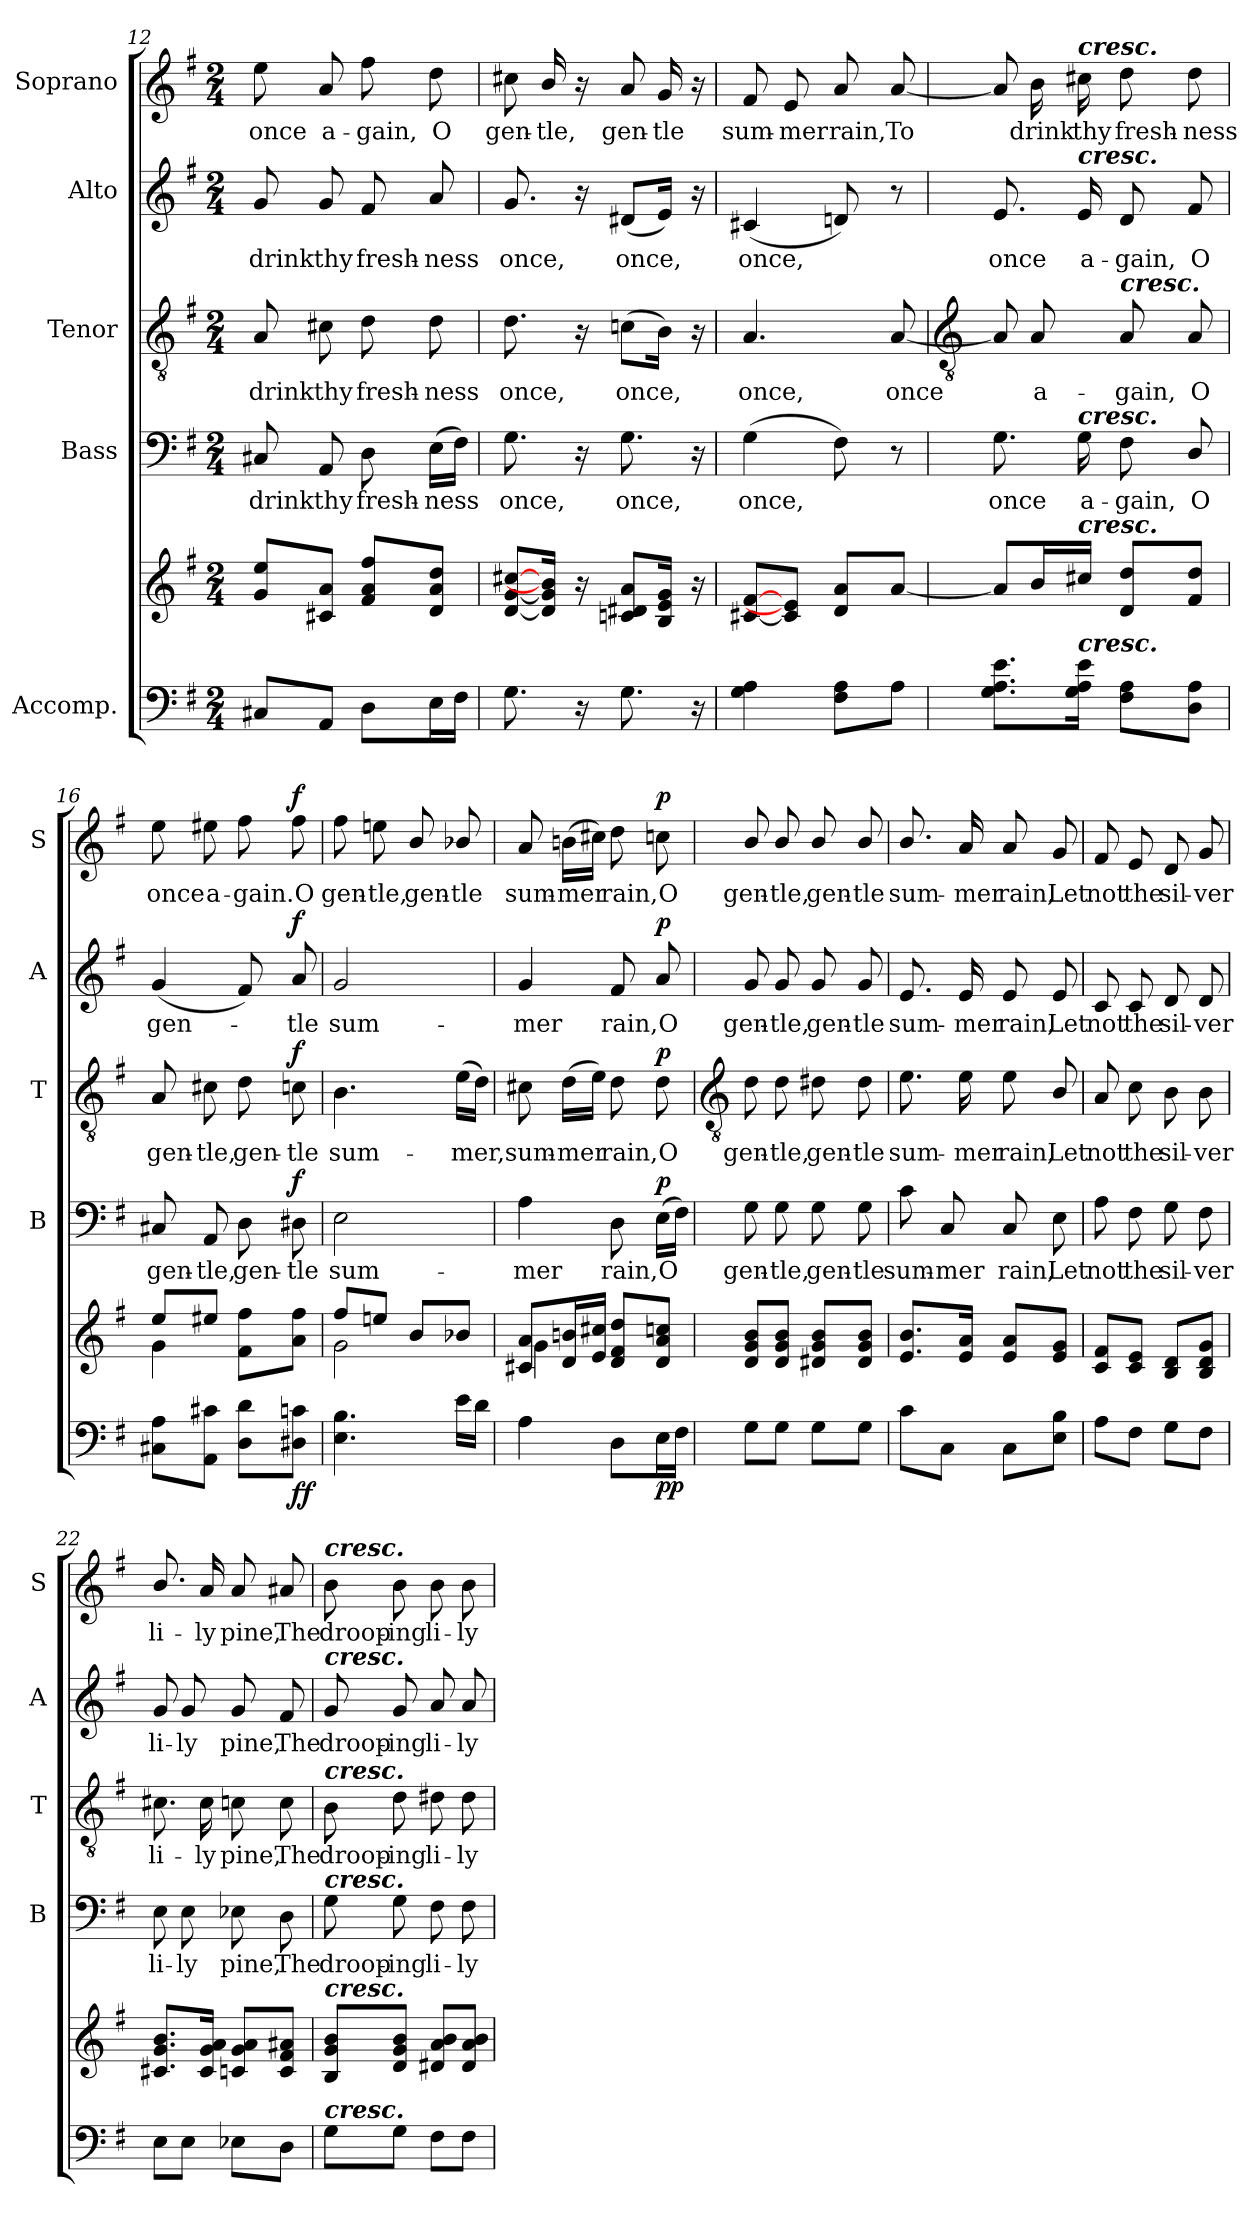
**kern	**kern	**dynam	**kern	**text	**dynam	**kern	**text	**dynam	**kern	**text	**dynam	**kern	**text	**dynam
*part5	*part5	*part5	*part4	*part4	*part4	*part3	*part3	*part3	*part2	*part2	*part2	*part1	*part1	*part1
*staff6	*staff5	*staff5/6	*staff4	*staff4	*staff4	*staff3	*staff3	*staff3	*staff2	*staff2	*staff2	*staff1	*staff1	*staff1
*I"Accomp.	*	*	*I"Bass	*	*	*I"Tenor	*	*	*I"Alto	*	*	*I"Soprano	*	*
*	*	*	*I'B	*	*	*I'T	*	*	*I'A	*	*	*I'S	*	*
*clefF4	*clefG2	*	*clefF4	*	*	*clefGv2	*	*	*clefG2	*	*	*clefG2	*	*
*k[f#]	*k[f#]	*	*k[f#]	*	*	*k[f#]	*	*	*k[f#]	*	*	*k[f#]	*	*
*G:	*G:	*	*G:	*	*	*G:	*	*	*G:	*	*	*G:	*	*
*M2/4	*M2/4	*	*M2/4	*	*	*M2/4	*	*	*M2/4	*	*	*M2/4	*	*
=12	=12	=12	=12	=12	=12	=12	=12	=12	=12	=12	=12	=12	=12	=12
!	!	!	!	!LO:LY:b	!	!	!LO:LY:b	!	!	!LO:LY:b	!	!	!LO:LY:b	!
8C#XL	8g 8eeL	.	8C#X	drink	.	8A	drink	.	8g	drink	.	8ee	once	.
!	!	!	!	!LO:LY:b	!	!	!LO:LY:b	!	!	!LO:LY:b	!	!	!LO:LY:b	!
8AAJ	8c#X 8aJ	.	8AA	thy	.	8c#X	thy	.	8g	thy	.	8a	a-	.
!	!	!	!	!LO:LY:b	!	!	!LO:LY:b	!	!	!LO:LY:b	!	!	!LO:LY:b	!
8DL	8f# 8a 8ff#L	.	8D	fresh-	.	8d	fresh-	.	8f#	fresh-	.	8ff#	-gain,	.
!	!	!	!	!LO:LY:b	!	!	!LO:LY:b	!	!	!LO:LY:b	!	!	!LO:LY:b	!
16EL	8d 8a 8ddJ	.	(>16ELL	-ness	.	8d	-ness	.	8a	-ness	.	8dd	O	.
16F#JJ	.	.	16F#JJ)	.	.	.	.	.	.	.	.	.	.	.
=13	=13	=13	=13	=13	=13	=13	=13	=13	=13	=13	=13	=13	=13	=13
!	!	!	!	!LO:LY:b	!	!	!LO:LY:b	!	!	!LO:LY:b	!	!	!LO:LY:b	!
8.G	[8d [8g [8cc#XL	.	8.G	once,	.	8.d	once,	.	8.g	once,	.	8cc#X	gen-	.
!	!	!	!	!	!	!	!	!	!	!	!	!	!LO:LY:b	!
.	16d] 16g] 16b]J	.	.	.	.	.	.	.	.	.	.	16b/	-tle,	.
16r	16r	.	16r	.	.	16r	.	.	16r	.	.	16r	.	.
!	!	!	!	!LO:LY:b	!	!	!LO:LY:b	!	!	!LO:LY:b	!	!	!LO:LY:b	!
8.G	8cn 8d#X 8aL	.	8.G	once,	.	(>8cnL	once,	.	(<8d#XL	once,	.	8a	gen-	.
!	!	!	!	!	!	!	!	!	!	!	!	!	!LO:LY:b	!
.	16B 16e 16gJ	.	.	.	.	16BJ)	.	.	16eJ)	.	.	16g	-tle	.
16r	16r	.	16r	.	.	16r	.	.	16r	.	.	16r	.	.
=14	=14	=14	=14	=14	=14	=14	=14	=14	=14	=14	=14	=14	=14	=14
!	!	!	!	!LO:LY:b	!	!	!LO:LY:b	!	!	!LO:LY:b	!	!	!LO:LY:b	!
4G 4A	[8c#X [8f#L	.	(>4G	once,	.	4.A	once,	.	(<4c#X	once,	.	8f#	sum-	.
!	!	!	!	!	!	!	!	!	!	!	!	!	!LO:LY:b	!
.	8c#] 8e]J	.	.	.	.	.	.	.	.	.	.	8e	-mer	.
!	!	!	!	!	!	!	!	!	!	!	!	!	!LO:LY:b	!
8F# 8AL	8d 8aL	.	8F#)	.	.	.	.	.	8dn)	.	.	8a	rain,	.
!	!	!	!	!	!	!	!LO:LY:b	!	!	!	!	!	!LO:LY:b	!
8AJ	[8aJ	.	8r	.	.	[8A	once	.	8r	.	.	[8aL	To	.
!!LO:LB:g=z
=15	=15	=15	=15	=15	=15	=15	=15	=15	=15	=15	=15	=15	=15	=15
*	*	*	*	*	*	*clefGv2	*	*	*	*	*	*	*	*
*	*^	*	*	*	*	*	*	*	*	*	*	*	*	*
!	!	!LO:N:vis=1	!	!	!LO:LY:b	!	!	!	!	!	!LO:LY:b	!	!	!	!
8.G 8.A 8.eL	8aL]	2ryy	.	8.G	once	.	8A]	.	.	8.e	once	.	8a]	.	.
!	!	!	!	!	!	!	!	!LO:LY:b	!	!	!	!	!	!LO:LY:b	!
.	16bL	.	.	.	.	.	8A	a-	.	.	.	.	16b	drink	.
!	!	!	!	!	!	!	!	!	!	!	!	!	!LO:TX:a:Bi:t=cresc.	!	!
!	!	!	!	!	!	!	!	!	!	!LO:TX:a:Bi:t=cresc.	!	!	!	!	!
!	!	!	!	!LO:TX:a:Bi:t=cresc.	!	!	!	!	!	!	!	!	!	!	!
!	!LO:TX:a:Bi:t=cresc.	!	!	!	!	!	!	!	!	!	!	!	!	!	!
!LO:TX:a:Bi:t=cresc.	!	!	!	!	!	!	!	!	!	!	!	!	!	!	!
!	!	!	!	!	!LO:LY:b	!	!	!	!	!	!LO:LY:b	!	!	!LO:LY:b	!
16G 16A 16eJ	16cc#XJJ	.	.	16G	a-	.	.	.	.	16e	a-	.	16cc#X	thy	.
!	!	!	!	!	!	!	!LO:TX:a:Bi:t=cresc.	!	!	!	!	!	!	!	!
!	!	!	!	!	!LO:LY:b	!	!	!LO:LY:b	!	!	!LO:LY:b	!	!	!LO:LY:b	!
8F# 8AL	8d 8ddL	.	.	8F#	-gain,	.	8A	-gain,	.	8d	-gain,	.	8dd	fresh-	.
!	!	!	!	!	!LO:LY:b	!	!	!LO:LY:b	!	!	!LO:LY:b	!	!	!LO:LY:b	!
8D 8AJ	8f# 8ddJ	.	.	8D/	O	.	8A	O	.	8f#	O	.	8dd	-ness	.
=16	=16	=16	=16	=16	=16	=16	=16	=16	=16	=16	=16	=16	=16	=16	=16
!	!	!	!	!	!LO:LY:b	!	!	!LO:LY:b	!	!	!LO:LY:b	!	!	!LO:LY:b	!
8C#X 8AL	8ee/L	4g\	.	8C#X	gen-	.	8A	gen-	.	(<4g	gen-	.	8ee	once	.
!	!	!	!	!	!LO:LY:b	!	!	!LO:LY:b	!	!	!	!	!	!LO:LY:b	!
8AA 8c#XJ	8ee#X/J	.	.	8AA	-tle,	.	8c#X	-tle,	.	.	.	.	8ee#X	a-	.
!	!	!	!	!	!LO:LY:b	!	!	!LO:LY:b	!	!	!	!	!	!LO:LY:b	!
8D 8dL	8f# 8ff#L	4ryy	.	8D	gen-	.	8d	gen-	.	8f#)	.	.	8ff#	-gain.	.
!	!	!	!LO:DY:b=2	!	!LO:LY:b	!	!	!LO:LY:b	!	!	!LO:LY:b	!	!	!LO:LY:b	!
!	!	!	!LO:DY:n=1:b	!	!	!LO:DY:b	!	!	!LO:DY:b	!	!	!LO:DY:b	!	!	!LO:DY:b
8D#X 8cnJ	8a 8ff#J	.	f f	8D#X	tle	f	8cn	tle	f	8a	tle	f	8ff#	O	f
=17	=17	=17	=17	=17	=17	=17	=17	=17	=17	=17	=17	=17	=17	=17	=17
!	!	!	!	!	!LO:LY:b	!	!	!LO:LY:b	!	!	!LO:LY:b	!	!	!LO:LY:b	!
4.E 4.B	8ff#/L	2g\	.	2E	sum-	.	4.B	sum-	.	2g	sum-	.	8ff#	gen-	.
!	!	!	!	!	!	!	!	!	!	!	!	!	!	!LO:LY:b	!
.	8een/J	.	.	.	.	.	.	.	.	.	.	.	8een	-tle,	.
!	!	!	!	!	!	!	!	!	!	!	!	!	!	!LO:LY:b	!
.	8b/L	.	.	.	.	.	.	.	.	.	.	.	8b/	gen-	.
!	!	!	!	!	!	!	!	!LO:LY:b	!	!	!	!	!	!LO:LY:b	!
16eLL	8b-X/J	.	.	.	.	.	(>16eLL	-mer,	.	.	.	.	8b-X/	-tle	.
16dJJ	.	.	.	.	.	.	16dJJ)	.	.	.	.	.	.	.	.
=18	=18	=18	=18	=18	=18	=18	=18	=18	=18	=18	=18	=18	=18	=18	=18
!	!	!	!	!	!LO:LY:b	!	!	!LO:LY:b	!	!	!LO:LY:b	!	!	!LO:LY:b	!
4A	8c#X 8aL	4g\	.	4A	-mer	.	8c#X	sum-	.	4g	-mer	.	8a	sum-	.
!	!	!	!	!	!	!	!	!LO:LY:b	!	!	!	!	!	!LO:LY:b	!
.	16d 16bnL	.	.	.	.	.	(>16dLL	-mer	.	.	.	.	(>16bnLL	-mer	.
.	16e 16cc#XJJ	.	.	.	.	.	16eJJ)	.	.	.	.	.	16cc#XJJ)	.	.
!	!	!	!	!	!LO:LY:b	!	!	!LO:LY:b	!	!	!LO:LY:b	!	!	!LO:LY:b	!
8DL	8d 8f# 8ddL	4ryy	.	8D	rain,	.	8d	rain,	.	8f#	rain,	.	8dd	rain,	.
!	!	!	!LO:DY:b=2	!	!LO:LY:b	!	!	!LO:LY:b	!	!	!LO:LY:b	!	!	!LO:LY:b	!
!	!	!	!LO:DY:n=1:b	!	!	!LO:DY:b	!	!	!LO:DY:b	!	!	!LO:DY:b	!	!	!LO:DY:b
16EL	8d 8a 8ccnJ	.	p p	(>16ELL	O	p	8d	O	p	8a	O	p	8ccn	O	p
16F#JJ	.	.	.	16F#JJ)	.	.	.	.	.	.	.	.	.	.	.
*	*v	*v	*	*	*	*	*	*	*	*	*	*	*	*	*
!!LO:LB:g=z
=19	=19	=19	=19	=19	=19	=19	=19	=19	=19	=19	=19	=19	=19	=19
*	*	*	*	*	*	*clefGv2	*	*	*	*	*	*	*	*
!	!	!	!	!LO:LY:b	!	!	!LO:LY:b	!	!	!LO:LY:b	!	!	!LO:LY:b	!
8GL	8d/ 8g/ 8b/L	.	8G	gen-	.	8d	gen-	.	8g	gen-	.	8b/	gen-	.
!	!	!	!	!LO:LY:b	!	!	!LO:LY:b	!	!	!LO:LY:b	!	!	!LO:LY:b	!
8GJ	8d/ 8g/ 8b/J	.	8G	-tle,	.	8d	-tle,	.	8g	-tle,	.	8b/	-tle,	.
!	!	!	!	!LO:LY:b	!	!	!LO:LY:b	!	!	!LO:LY:b	!	!	!LO:LY:b	!
8GL	8d#X/ 8g/ 8b/L	.	8G	gen-	.	8d#X	gen-	.	8g	gen-	.	8b/	gen-	.
!	!	!	!	!LO:LY:b	!	!	!LO:LY:b	!	!	!LO:LY:b	!	!	!LO:LY:b	!
8GJ	8d#/ 8g/ 8b/J	.	8G	-tle	.	8d#	-tle	.	8g	-tle	.	8b/	-tle	.
=20	=20	=20	=20	=20	=20	=20	=20	=20	=20	=20	=20	=20	=20	=20
!	!	!	!	!LO:LY:b	!	!	!LO:LY:b	!	!	!LO:LY:b	!	!	!LO:LY:b	!
8cL	8.e/ 8.b/L	.	8c	sum-	.	8.e	sum-	.	8.e	sum-	.	8.b/	sum-	.
!	!	!	!	!LO:LY:b	!	!	!	!	!	!	!	!	!	!
8CJ	.	.	8C	-mer	.	.	.	.	.	.	.	.	.	.
!	!	!	!	!	!	!	!LO:LY:b	!	!	!LO:LY:b	!	!	!LO:LY:b	!
.	16e 16aJ	.	.	.	.	16e	-mer	.	16e	-mer	.	16a	-mer	.
!	!	!	!	!LO:LY:b	!	!	!LO:LY:b	!	!	!LO:LY:b	!	!	!LO:LY:b	!
8CL	8e 8aL	.	8C	rain,	.	8e	rain,	.	8e	rain,	.	8a	rain,	.
!	!	!	!	!LO:LY:b	!	!	!LO:LY:b	!	!	!LO:LY:b	!	!	!LO:LY:b	!
8E 8BJ	8e 8gJ	.	8E	Let	.	8B/	Let	.	8e	Let	.	8g	Let	.
=21	=21	=21	=21	=21	=21	=21	=21	=21	=21	=21	=21	=21	=21	=21
!	!	!	!	!LO:LY:b	!	!	!LO:LY:b	!	!	!LO:LY:b	!	!	!LO:LY:b	!
8AL	8c 8f#L	.	8A	not	.	8A	not	.	8c	not	.	8f#	not	.
!	!	!	!	!LO:LY:b	!	!	!LO:LY:b	!	!	!LO:LY:b	!	!	!LO:LY:b	!
8F#J	8c 8eJ	.	8F#	the	.	8c	the	.	8c	the	.	8e	the	.
!	!	!	!	!LO:LY:b	!	!	!LO:LY:b	!	!	!LO:LY:b	!	!	!LO:LY:b	!
8GL	8B 8dL	.	8G	sil-	.	8B	sil-	.	8d	sil-	.	8d	sil-	.
!	!	!	!	!LO:LY:b	!	!	!LO:LY:b	!	!	!LO:LY:b	!	!	!LO:LY:b	!
8F#J	8B 8d 8gJ	.	8F#	-ver	.	8B	-ver	.	8d	-ver	.	8g	-ver	.
=22	=22	=22	=22	=22	=22	=22	=22	=22	=22	=22	=22	=22	=22	=22
!	!	!	!	!LO:LY:b	!	!	!LO:LY:b	!	!	!LO:LY:b	!	!	!LO:LY:b	!
8EL	8.c#X/ 8.g/ 8.b/L	.	8E	li-	.	8.c#X	li-	.	8g	li-	.	8.b/	li-	.
!	!	!	!	!LO:LY:b	!	!	!	!	!	!LO:LY:b	!	!	!	!
8EJ	.	.	8E	-ly	.	.	.	.	8g	-ly	.	.	.	.
!	!	!	!	!	!	!	!LO:LY:b	!	!	!	!	!	!LO:LY:b	!
.	16c# 16g 16aJ	.	.	.	.	16c#	-ly	.	.	.	.	16a	-ly	.
!	!	!	!	!LO:LY:b	!	!	!LO:LY:b	!	!	!LO:LY:b	!	!	!LO:LY:b	!
8E-XL	8cn 8g 8aL	.	8E-X	pine,	.	8cn	pine,	.	8g	pine,	.	8a	pine,	.
!	!	!	!	!LO:LY:b	!	!	!LO:LY:b	!	!	!LO:LY:b	!	!	!LO:LY:b	!
8DJ	8c 8f# 8a#XJ	.	8D	The	.	8c	The	.	8f#	The	.	8a#X	The	.
=23	=23	=23	=23	=23	=23	=23	=23	=23	=23	=23	=23	=23	=23	=23
!	!	!	!	!	!	!	!	!	!	!	!	!LO:TX:a:Bi:t=cresc.	!	!
!	!	!	!	!	!	!	!	!	!LO:TX:a:Bi:t=cresc.	!	!	!	!	!
!	!	!	!	!	!	!LO:TX:a:Bi:t=cresc.	!	!	!	!	!	!	!	!
!	!	!	!LO:TX:a:Bi:t=cresc.	!	!	!	!	!	!	!	!	!	!	!
!	!LO:TX:a:Bi:t=cresc.	!	!	!	!	!	!	!	!	!	!	!	!	!
!LO:TX:a:Bi:t=cresc.	!	!	!	!	!	!	!	!	!	!	!	!	!	!
!	!	!	!	!LO:LY:b	!	!	!LO:LY:b	!	!	!LO:LY:b	!	!	!LO:LY:b	!
8GL	8B 8g 8bL	.	8G	droop-	.	8B	droop-	.	8g	droop-	.	8b	droop-	.
!	!	!	!	!LO:LY:b	!	!	!LO:LY:b	!	!	!LO:LY:b	!	!	!LO:LY:b	!
8GJ	8d 8g 8bJ	.	8G	-ing	.	8d	-ing	.	8g	-ing	.	8b	-ing	.
!	!	!	!	!LO:LY:b	!	!	!LO:LY:b	!	!	!LO:LY:b	!	!	!LO:LY:b	!
8F#L	8d#X 8a 8bL	.	8F#	li-	.	8d#X	li-	.	8a	li-	.	8b	li-	.
!	!	!	!	!LO:LY:b	!	!	!LO:LY:b	!	!	!LO:LY:b	!	!	!LO:LY:b	!
8F#J	8d# 8a 8bJ	.	8F#	-ly	.	8d#	-ly	.	8a	-ly	.	8b	-ly	.
=	=	=	=	=	=	=	=	=	=	=	=	=	=	=
*-	*-	*-	*-	*-	*-	*-	*-	*-	*-	*-	*-	*-	*-	*-
